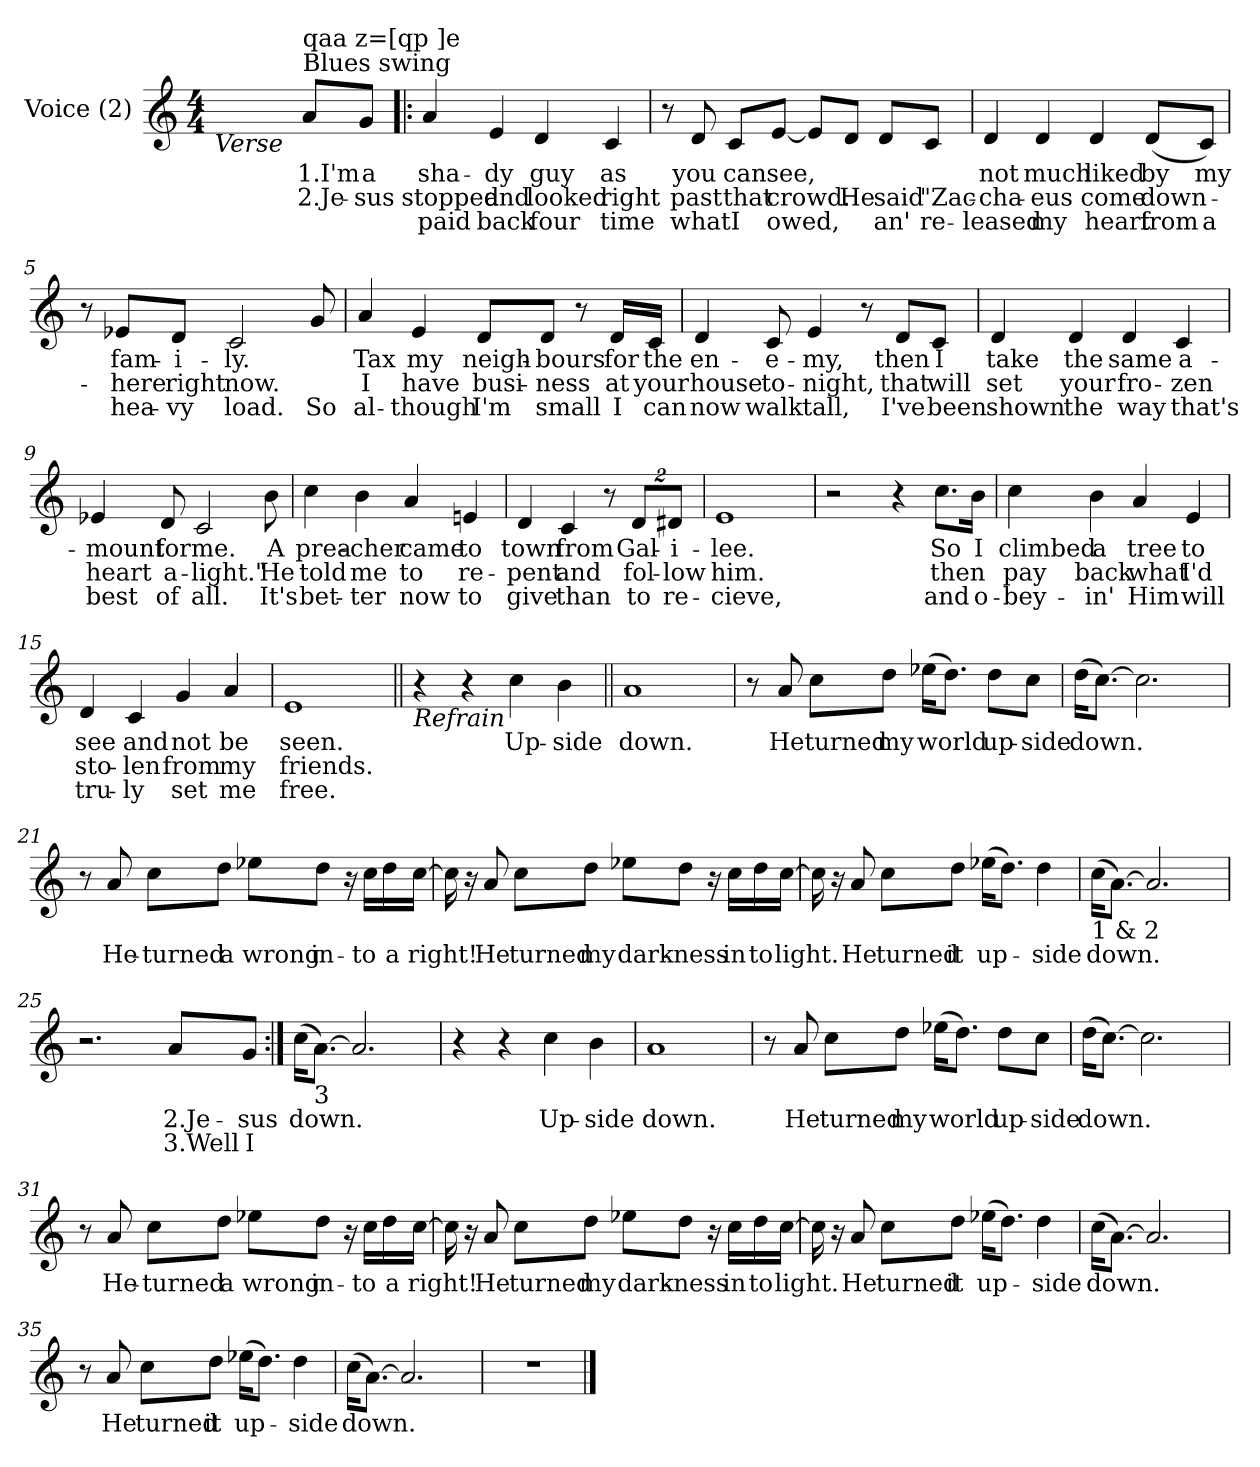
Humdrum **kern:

**kern	**text	**text	**text
*part1	*part1	*part1	*part1
*staff1	*staff1	*staff1	*staff1
*I"Voice (2)	*	*	*
*I'V	*	*	*
*clefG2	*	*	*
*k[]	*	*	*
*M4/4	*	*	*
=1	=1	=1	=1
!LO:TX:b:i:t=Verse	!	!	!
2.ryy	.	.	.
!LO:TX:a:t=Blues swing	!	!	!
!LO:TX:a:t=qaa z=[qp  ]e	!	!	!
!	!LO:LY:b	!LO:LY:b	!
8a/L	1.I'm	2.Je-	.
!	!LO:LY:b	!LO:LY:b	!
8g/J	a	-sus	.
=2!|:	=2!|:	=2!|:	=2!|:
!	!LO:LY:b	!LO:LY:b	!LO:LY:b
4a/	sha-	stopped	paid
!	!LO:LY:b	!LO:LY:b	!LO:LY:b
4e/	-dy	and	back
!	!LO:LY:b	!LO:LY:b	!LO:LY:b
4d/	guy	looked	four
!	!LO:LY:b	!LO:LY:b	!LO:LY:b
4c/	as	right	time
!!LO:LB:g=z
=3	=3	=3	=3
8r	.	.	.
!	!LO:LY:b	!LO:LY:b	!LO:LY:b
8d/	you	past	what
!	!LO:LY:b	!LO:LY:b	!LO:LY:b
8c/L	can	that	I
!	!LO:LY:b	!LO:LY:b	!LO:LY:b
[8e/J	see,	crowd.	owed,
8e/L]	.	.	.
!	!	!LO:LY:b	!
8d/J	.	He	.
!	!	!LO:LY:b	!LO:LY:b
8d/L	.	said	an'
!	!	!LO:LY:b	!LO:LY:b
8c/J	.	"Zac-	re-
=4	=4	=4	=4
!	!LO:LY:b	!LO:LY:b	!LO:LY:b
4d/	not	-cha-	-leased
!	!LO:LY:b	!LO:LY:b	!LO:LY:b
4d/	much	-eus	my
!	!LO:LY:b	!LO:LY:b	!LO:LY:b
4d/	liked	come	heart
!	!LO:LY:b	!LO:LY:b	!LO:LY:b
(8d/L	by	down-	from
!	!LO:LY:b	!	!LO:LY:b
8c/J)	my	.	a
!!LO:LB:g=z
=5	=5	=5	=5
8r	.	.	.
!	!LO:LY:b	!LO:LY:b	!LO:LY:b
8e-X/L	fam-	-here	hea-
!	!LO:LY:b	!LO:LY:b	!LO:LY:b
8d/J	-i-	right	-vy
!	!LO:LY:b	!LO:LY:b	!LO:LY:b
2c/	-ly.	now.	load.
!	!	!	!LO:LY:b
8g/	.	.	So
=6	=6	=6	=6
!	!LO:LY:b	!LO:LY:b	!LO:LY:b
4a/	Tax	I	al-
!	!LO:LY:b	!LO:LY:b	!LO:LY:b
4e/	my	have	-though
!	!LO:LY:b	!LO:LY:b	!LO:LY:b
8d/L	neigh-	busi-	I'm
!	!LO:LY:b	!LO:LY:b	!LO:LY:b
8d/J	-bours	-ness	small
8r	.	.	.
!	!LO:LY:b	!LO:LY:b	!LO:LY:b
16d/LL	for	at	I
!	!LO:LY:b	!LO:LY:b	!LO:LY:b
16c/JJ	the	your	can
!!LO:LB:g=z
=7	=7	=7	=7
!	!LO:LY:b	!LO:LY:b	!LO:LY:b
4d/	en-	house	now
!	!LO:LY:b	!LO:LY:b	!LO:LY:b
8c/	-e-	to-	walk
!	!LO:LY:b	!LO:LY:b	!LO:LY:b
4e/	-my,	-night,	tall,
8r	.	.	.
!	!LO:LY:b	!LO:LY:b	!LO:LY:b
8d/L	then	that	I've
!	!LO:LY:b	!LO:LY:b	!LO:LY:b
8c/J	I	will	been
=8	=8	=8	=8
!	!LO:LY:b	!LO:LY:b	!LO:LY:b
4d/	take	set	shown
!	!LO:LY:b	!LO:LY:b	!LO:LY:b
4d/	the	your	the
!	!LO:LY:b	!LO:LY:b	!LO:LY:b
4d/	same	fro-	way
!	!LO:LY:b	!LO:LY:b	!LO:LY:b
4c/	a-	-zen	that's
!!LO:LB:g=z
=9	=9	=9	=9
!	!LO:LY:b	!LO:LY:b	!LO:LY:b
4e-X/	-mount	heart	best
!	!LO:LY:b	!LO:LY:b	!LO:LY:b
8d/	for	a-	of
!	!LO:LY:b	!LO:LY:b	!LO:LY:b
2c/	me.	-light."	all.
!	!LO:LY:b	!LO:LY:b	!LO:LY:b
8b\	A	He	It's
=10	=10	=10	=10
!	!LO:LY:b	!LO:LY:b	!LO:LY:b
4cc\	prea-	told	bet-
!	!LO:LY:b	!LO:LY:b	!LO:LY:b
4b\	-cher	me	-ter
!	!LO:LY:b	!LO:LY:b	!LO:LY:b
4a/	came	to	now
!	!LO:LY:b	!LO:LY:b	!LO:LY:b
4en/	to	re-	to
!!LO:LB:g=z
=11	=11	=11	=11
!	!LO:LY:b	!LO:LY:b	!LO:LY:b
4d/	town	-pent	give
!	!LO:LY:b	!LO:LY:b	!LO:LY:b
4c/	from	and	than
8r	.	.	.
*Xbrackettup	*	*	*
!	!LO:LY:b	!LO:LY:b	!LO:LY:b
16%3d/L	Gal-	fol-	to
!	!LO:LY:b	!LO:LY:b	!LO:LY:b
16%3d#X/J	-i-	-low	re-
=12	=12	=12	=12
!	!LO:LY:b	!LO:LY:b	!LO:LY:b
1e	-lee.	him.	-cieve,
=13	=13	=13	=13
2r	.	.	.
4r	.	.	.
!	!LO:LY:b	!LO:LY:b	!LO:LY:b
8.cc\L	So	then	and
!	!LO:LY:b	!	!LO:LY:b
16b\Jk	I	.	o-
!!LO:LB:g=z
=14	=14	=14	=14
!	!LO:LY:b	!LO:LY:b	!LO:LY:b
4cc\	climbed	pay	-bey-
!	!LO:LY:b	!LO:LY:b	!LO:LY:b
4b\	a	back	-in'
!	!LO:LY:b	!LO:LY:b	!LO:LY:b
4a/	tree	what	Him
!	!LO:LY:b	!LO:LY:b	!LO:LY:b
4e/	to	I'd	will
=15	=15	=15	=15
!	!LO:LY:b	!LO:LY:b	!LO:LY:b
4d/	see	sto-	tru-
!	!LO:LY:b	!LO:LY:b	!LO:LY:b
4c/	and	-len	-ly
!	!LO:LY:b	!LO:LY:b	!LO:LY:b
4g/	not	from	set
!	!LO:LY:b	!LO:LY:b	!LO:LY:b
4a/	be	my	me
=16	=16	=16	=16
!	!LO:LY:b	!LO:LY:b	!LO:LY:b
1e	seen.	friends.	free.
!!LO:LB:g=z
=17||	=17||	=17||	=17||
!LO:TX:b:i:t=Refrain	!	!	!
4r	.	.	.
4r	.	.	.
!	!LO:LY:b	!	!
4cc\	Up-	.	.
!	!LO:LY:b	!	!
4b\	-side	.	.
=18||	=18||	=18||	=18||
!	!LO:LY:b	!	!
1a	down.	.	.
!!LO:LB:g=z
=19	=19	=19	=19
8r	.	.	.
!	!LO:LY:b	!	!
8a/	He	.	.
!	!LO:LY:b	!	!
8cc\L	turned	.	.
!	!LO:LY:b	!	!
8dd\J	my	.	.
!	!LO:LY:b	!	!
(16ee-X\KL	world	.	.
8.dd\J)	.	.	.
!	!LO:LY:b	!	!
8dd\L	up-	.	.
!	!LO:LY:b	!	!
8cc\J	-side	.	.
=20	=20	=20	=20
!	!LO:LY:b	!	!
(16dd\KL	down.	.	.
[8.cc\J)	.	.	.
2.cc\]	.	.	.
!!LO:LB:g=z
=21	=21	=21	=21
8r	.	.	.
!	!LO:LY:b	!	!
8a/	He-	.	.
!	!LO:LY:b	!	!
8cc\L	-turned	.	.
!	!LO:LY:b	!	!
8dd\J	a	.	.
!	!LO:LY:b	!	!
8ee-X\L	wrong	.	.
!	!LO:LY:b	!	!
8dd\J	in-	.	.
16r	.	.	.
!	!LO:LY:b	!	!
16cc\LL	-to	.	.
!	!LO:LY:b	!	!
16dd\	a	.	.
!	!LO:LY:b	!	!
[16cc\JJ	right!	.	.
=22	=22	=22	=22
16cc\]	.	.	.
16r	.	.	.
!	!LO:LY:b	!	!
8a/	He	.	.
!	!LO:LY:b	!	!
8cc\L	turned	.	.
!	!LO:LY:b	!	!
8dd\J	my	.	.
!	!LO:LY:b	!	!
8ee-X\L	dark-	.	.
!	!LO:LY:b	!	!
8dd\J	-ness	.	.
16r	.	.	.
!	!LO:LY:b	!	!
16cc\LL	in	.	.
!	!LO:LY:b	!	!
16dd\	to	.	.
!	!LO:LY:b	!	!
[16cc\JJ	light.	.	.
!!LO:LB:g=z
=23	=23	=23	=23
16cc\]	.	.	.
16r	.	.	.
!	!LO:LY:b	!	!
8a/	He	.	.
!	!LO:LY:b	!	!
8cc\L	turned	.	.
!	!LO:LY:b	!	!
8dd\J	it	.	.
!	!LO:LY:b	!	!
(16ee-X\KL	up-	.	.
8.dd\J)	.	.	.
!	!LO:LY:b	!	!
4dd\	-side	.	.
=24	=24	=24	=24
!LO:TX:b:t=1 & 2	!	!	!
!	!LO:LY:b	!	!
(16cc\KL	down.	.	.
[8.a\J)	.	.	.
2.a/]	.	.	.
=25	=25	=25	=25
2.r	.	.	.
!	!LO:LY:b	!LO:LY:b	!
8a/L	2.Je-	3.Well	.
!	!LO:LY:b	!LO:LY:b	!
8g/J	-sus	I	.
!!LO:LB:g=z
=26:|!	=26:|!	=26:|!	=26:|!
!	!LO:LY:b	!	!
(16cc\KL	down.	.	.
!LO:TX:b:t=3	!	!	!
[8.a\J)	.	.	.
2.a/]	.	.	.
=27	=27	=27	=27
4r	.	.	.
4r	.	.	.
!	!LO:LY:b	!	!
4cc\	Up-	.	.
!	!LO:LY:b	!	!
4b\	-side	.	.
=28	=28	=28	=28
!	!LO:LY:b	!	!
1a	down.	.	.
=29	=29	=29	=29
8r	.	.	.
!	!LO:LY:b	!	!
8a/	He	.	.
!	!LO:LY:b	!	!
8cc\L	turned	.	.
!	!LO:LY:b	!	!
8dd\J	my	.	.
!	!LO:LY:b	!	!
(16ee-X\KL	world	.	.
8.dd\J)	.	.	.
!	!LO:LY:b	!	!
8dd\L	up-	.	.
!	!LO:LY:b	!	!
8cc\J	-side	.	.
!!LO:LB:g=z
=30	=30	=30	=30
!	!LO:LY:b	!	!
(16dd\KL	down.	.	.
[8.cc\J)	.	.	.
2.cc\]	.	.	.
=31	=31	=31	=31
8r	.	.	.
!	!LO:LY:b	!	!
8a/	He-	.	.
!	!LO:LY:b	!	!
8cc\L	-turned	.	.
!	!LO:LY:b	!	!
8dd\J	a	.	.
!	!LO:LY:b	!	!
8ee-X\L	wrong	.	.
!	!LO:LY:b	!	!
8dd\J	in-	.	.
16r	.	.	.
!	!LO:LY:b	!	!
16cc\LL	-to	.	.
!	!LO:LY:b	!	!
16dd\	a	.	.
!	!LO:LY:b	!	!
[16cc\JJ	right!	.	.
!!LO:LB:g=z
=32	=32	=32	=32
16cc\]	.	.	.
16r	.	.	.
!	!LO:LY:b	!	!
8a/	He	.	.
!	!LO:LY:b	!	!
8cc\L	turned	.	.
!	!LO:LY:b	!	!
8dd\J	my	.	.
!	!LO:LY:b	!	!
8ee-X\L	dark-	.	.
!	!LO:LY:b	!	!
8dd\J	-ness	.	.
16r	.	.	.
!	!LO:LY:b	!	!
16cc\LL	in	.	.
!	!LO:LY:b	!	!
16dd\	to	.	.
!	!LO:LY:b	!	!
[16cc\JJ	light.	.	.
=33	=33	=33	=33
16cc\]	.	.	.
16r	.	.	.
!	!LO:LY:b	!	!
8a/	He	.	.
!	!LO:LY:b	!	!
8cc\L	turned	.	.
!	!LO:LY:b	!	!
8dd\J	it	.	.
!	!LO:LY:b	!	!
(16ee-X\KL	up-	.	.
8.dd\J)	.	.	.
!	!LO:LY:b	!	!
4dd\	-side	.	.
!!LO:LB:g=z
=34	=34	=34	=34
!	!LO:LY:b	!	!
(16cc\KL	down.	.	.
[8.a\J)	.	.	.
2.a/]	.	.	.
=35	=35	=35	=35
8r	.	.	.
!	!LO:LY:b	!	!
8a/	He	.	.
!	!LO:LY:b	!	!
8cc\L	turned	.	.
!	!LO:LY:b	!	!
8dd\J	it	.	.
!	!LO:LY:b	!	!
(16ee-X\KL	up-	.	.
8.dd\J)	.	.	.
!	!LO:LY:b	!	!
4dd\	-side	.	.
!!LO:LB:g=z
=36	=36	=36	=36
!	!LO:LY:b	!	!
(16cc\KL	down.	.	.
[8.a\J)	.	.	.
2.a/]	.	.	.
=37	=37	=37	=37
1r	.	.	.
==	==	==	==
*-	*-	*-	*-
